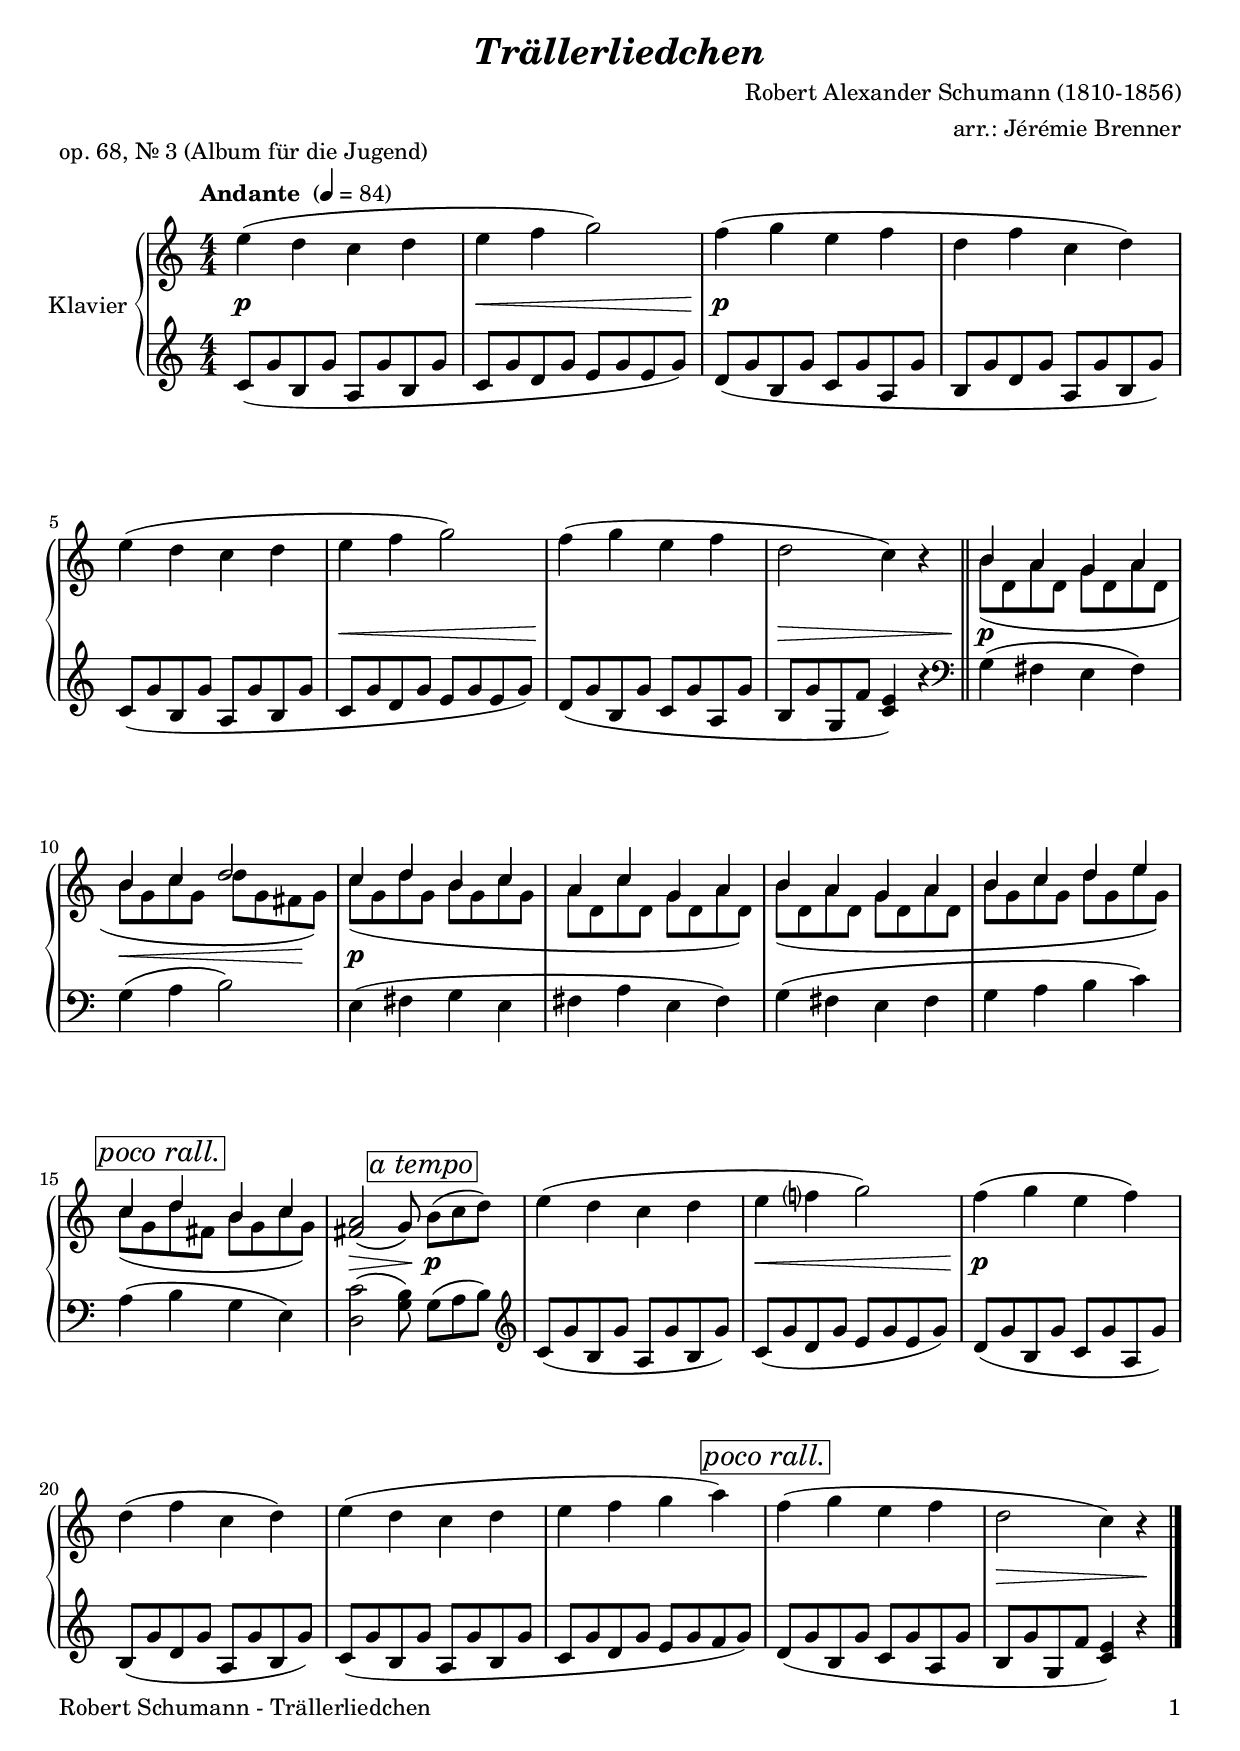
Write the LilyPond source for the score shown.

\version "2.24.1"
\include "deutsch.ly"

#(set-global-staff-size 20)

\header {
  title       = \markup \bold \italic "Trällerliedchen"
  composer    = "Robert Alexander Schumann (1810-1856)"
  arranger    = "arr.: Jérémie Brenner"
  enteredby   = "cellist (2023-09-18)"
  piece       = "op. 68, Nr. 3 (Album für die Jugend)"
}

voiceconsts = {
  \key c \major
  \time 4/4
  \numericTimeSignature
  \compressEmptyMeasures
  % Set default beaming for all staves
%  \set Timing.beamExceptions = #'()
%  \set Timing.baseMoment     = #(ly:make-moment 1 4)
%  \set Timing.beatStructure  = #'(1 1 1)
  \tempo "Andante " 4=84
}

% mikl = "harpsichord"
mikl = "bright acoustic"
% mikl = "church organ"
% mikl = "reed organ"

atem = \mark \markup \box \italic "a tempo"
dcaf = \mark \markup \box \italic "D.C. al Fine"
fine = \mark \markup \box \italic "Fine"
pora = \mark \markup \box \italic "poco rall."
rit  = \mark \markup \box \italic "rit."

va = \relative c'' {
  \voiceconsts

  e4( d c d
  e f g2)
  f4( g e f
  d f c d)

  e( d c d
  e f g2)
  f4( g e f
  d2 c4) r \bar "||"
  << {
    h a g a

    h c d2
    c4 d h c
    a c g a
    h a g a
    h c d e

    c d h c
  } \\ {
    h8( d, a' d, g d a' d,

    h' g c g d' g, fis g)
    c( g d' g, h g c g
    a d, c' d, g d a' d,)
    h'( d, a' d, g d a' d,
    h' g c g d' g, e' g,)

    c( g d' fis, h g c g)
  } >>
  <fis a>2( g8) h[( c d)]
  e4( d c d
  e f? g2)
  f4( g e f)

  d( f c d)
  e( d c d
  e f g a)
  f( g e f
  d2 c4) r \bar "|."
}

vb = \relative c' {
  \voiceconsts

  c8( g' h, g' a, g' h, g'
  c, g' d g e g e g)
  d( g h, g' c, g' a, g'
  h, g' d g a, g' h, g')

  c,( g' h, g' a, g' h, g'
  c, g' d g e g e g)
  d( g h, g' c, g' a, g'
  h, g' g, f' <c e>4) r \bar "||" \clef "bass"
  g4( fis e fis)

  g( a h2)
  e,4( fis g e
  fis a e fis)
  g( fis e fis
  g a h c)

  a( h g e)
  <d c'>2( <g h>8) g[( a h)] \clef "treble"
  c( g' h, g' a, g' h, g')
  c,( g' d g e g e g)
  d( g h, g' c, g' a, g')

  h,( g' d g a, g' h, g')
  c,( g' h, g' a, g' h, g'
  c, g' d g e g f g)
  d( g h, g' c, g' a, g'
  h, g' g, f' <c e>4) r \bar "|."
}

vdy = {
  s1\p
  s\<
  s1*3\!\p
  s1\<
  s\!
  s\>
  s\!\p
  s2.\< s4\!
  s1*4\p \pora
  s1
  s2\> s8\! \atem s4.\p
  s1
  s\<
  s1*4\!\p \pora
  s1
  s2.\> s4\!
}


music = \new PianoStaff <<
  \set PianoStaff.midiInstrument = \mikl
  \set PianoStaff.instrumentName = \markup \center-column { "Klavier" }
  <<
    \new Staff {
      \transpose c c { \va }
    }
    \new Dynamics \vdy
    \new Staff {
      \transpose c c { \vb }
    }
  >>  
>>

\book {
   \paper {
    print-page-number = ##t
    print-first-page-number = ##t
    ragged-last-bottom = ##f
    oddHeaderMarkup = \markup \null
    evenHeaderMarkup = \markup \null
    oddFooterMarkup = \markup {
      \fill-line {
        \if \should-print-page-number
        "Robert Schumann - Trällerliedchen" \fromproperty #'page:page-number-string
      }
    }
    evenFooterMarkup = \oddFooterMarkup
  } \score {
    \music
    \layout {}
  }

  \score {
    \unfoldRepeats \music

    \midi {
      \context {
        \Score
      }
    }
  }
}
